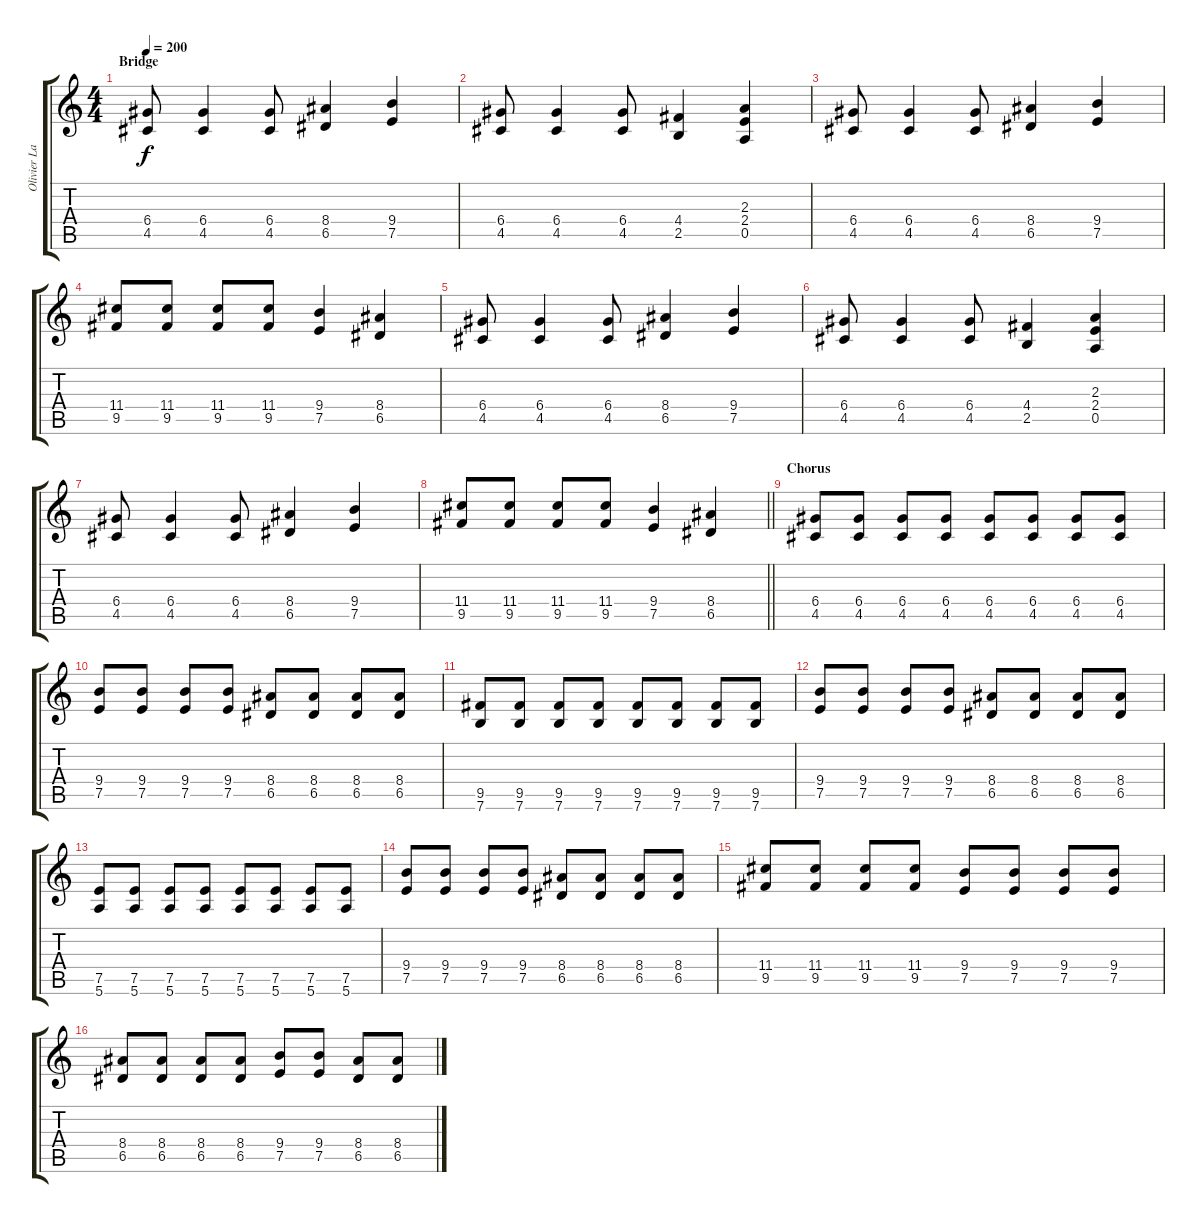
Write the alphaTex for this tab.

\track ("Olivier Lavoie" "Olivier La") {instrument overdrivenguitar}
\staff {score tabs}
\tuning (E4 B3 G3 D3 A2 E2) {hide}
\ts (4 4)
\section ("" "Bridge")
\tempo 200
\clef g2
\ks c
(6.4 4.5).8{dy f volume 12} (6.4 4.5).4 (6.4 4.5).8 (8.4 6.5).4 (9.4 7.5).4 |
(6.4 4.5).8 (6.4 4.5).4 (6.4 4.5).8 (4.4 2.5).4 (2.3 2.4 0.5).4 |
(6.4 4.5).8 (6.4 4.5).4 (6.4 4.5).8 (8.4 6.5).4 (9.4 7.5).4 |
(11.4 9.5).8 (11.4 9.5).8 (11.4 9.5).8 (11.4 9.5).8 (9.4 7.5).4 (8.4 6.5).4 |
(6.4 4.5).8 (6.4 4.5).4 (6.4 4.5).8 (8.4 6.5).4 (9.4 7.5).4 |
(6.4 4.5).8 (6.4 4.5).4 (6.4 4.5).8 (4.4 2.5).4 (2.3 2.4 0.5).4 |
(6.4 4.5).8 (6.4 4.5).4 (6.4 4.5).8 (8.4 6.5).4 (9.4 7.5).4 |
\barLineRight lightlight
(11.4 9.5).8 (11.4 9.5).8 (11.4 9.5).8 (11.4 9.5).8 (9.4 7.5).4 (8.4 6.5).4 |
\section ("" "Chorus")
(6.4 4.5).8 (6.4 4.5).8 (6.4 4.5).8 (6.4 4.5).8 (6.4 4.5).8 (6.4 4.5).8 (6.4 4.5).8 (6.4 4.5).8 |
(9.4 7.5).8 (9.4 7.5).8 (9.4 7.5).8 (9.4 7.5).8 (8.4 6.5).8 (8.4 6.5).8 (8.4 6.5).8 (8.4 6.5).8 |
(9.5 7.6).8 (9.5 7.6).8 (9.5 7.6).8 (9.5 7.6).8 (9.5 7.6).8 (9.5 7.6).8 (9.5 7.6).8 (9.5 7.6).8 |
(9.4 7.5).8 (9.4 7.5).8 (9.4 7.5).8 (9.4 7.5).8 (8.4 6.5).8 (8.4 6.5).8 (8.4 6.5).8 (8.4 6.5).8 |
(7.5 5.6).8 (7.5 5.6).8 (7.5 5.6).8 (7.5 5.6).8 (7.5 5.6).8 (7.5 5.6).8 (7.5 5.6).8 (7.5 5.6).8 |
(9.4 7.5).8 (9.4 7.5).8 (9.4 7.5).8 (9.4 7.5).8 (8.4 6.5).8 (8.4 6.5).8 (8.4 6.5).8 (8.4 6.5).8 |
(11.4 9.5).8 (11.4 9.5).8 (11.4 9.5).8 (11.4 9.5).8 (9.4 7.5).8 (9.4 7.5).8 (9.4 7.5).8 (9.4 7.5).8 |
(8.4 6.5).8 (8.4 6.5).8 (8.4 6.5).8 (8.4 6.5).8 (9.4 7.5).8 (9.4 7.5).8 (8.4 6.5).8 (8.4 6.5).8
